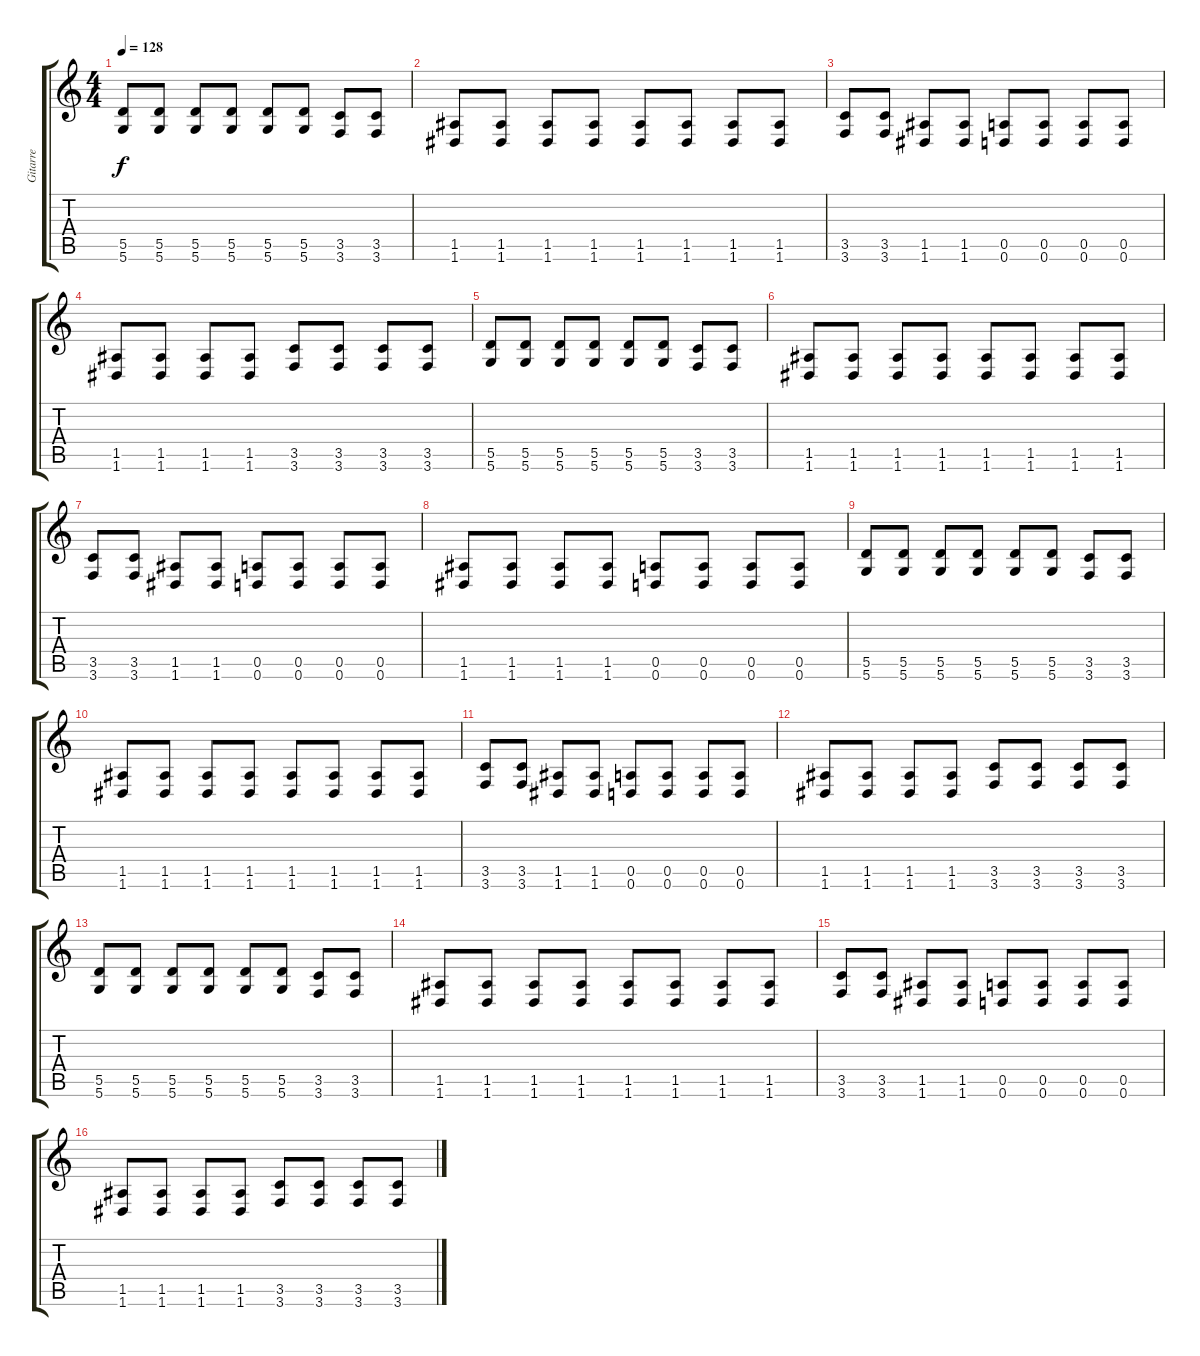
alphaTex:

\track ("Gitarre" "Gitarre") {instrument distortionguitar}
\staff {score tabs}
\tuning (E4 B3 G3 D3 A2 D2) {hide}
\ts (4 4)
\tempo 128
\clef g2
\ks c
(5.5 5.6).8{dy f} (5.5 5.6).8 (5.5 5.6).8 (5.5 5.6).8 (5.5 5.6).8 (5.5 5.6).8 (3.5 3.6).8 (3.5 3.6).8 |
(1.5 1.6).8 (1.5 1.6).8 (1.5 1.6).8 (1.5 1.6).8 (1.5 1.6).8 (1.5 1.6).8 (1.5 1.6).8 (1.5 1.6).8 |
(3.5 3.6).8 (3.5 3.6).8 (1.5 1.6).8 (1.5 1.6).8 (0.5 0.6).8 (0.5 0.6).8 (0.5 0.6).8 (0.5 0.6).8 |
(1.5 1.6).8 (1.5 1.6).8 (1.5 1.6).8 (1.5 1.6).8 (3.5 3.6).8 (3.5 3.6).8 (3.5 3.6).8 (3.5 3.6).8 |
(5.5 5.6).8 (5.5 5.6).8 (5.5 5.6).8 (5.5 5.6).8 (5.5 5.6).8 (5.5 5.6).8 (3.5 3.6).8 (3.5 3.6).8 |
(1.5 1.6).8 (1.5 1.6).8 (1.5 1.6).8 (1.5 1.6).8 (1.5 1.6).8 (1.5 1.6).8 (1.5 1.6).8 (1.5 1.6).8 |
(3.5 3.6).8 (3.5 3.6).8 (1.5 1.6).8 (1.5 1.6).8 (0.5 0.6).8 (0.5 0.6).8 (0.5 0.6).8 (0.5 0.6).8 |
(1.5 1.6).8 (1.5 1.6).8 (1.5 1.6).8 (1.5 1.6).8 (0.5 0.6).8 (0.5 0.6).8 (0.5 0.6).8 (0.5 0.6).8 |
(5.5 5.6).8 (5.5 5.6).8 (5.5 5.6).8 (5.5 5.6).8 (5.5 5.6).8 (5.5 5.6).8 (3.5 3.6).8 (3.5 3.6).8 |
(1.5 1.6).8 (1.5 1.6).8 (1.5 1.6).8 (1.5 1.6).8 (1.5 1.6).8 (1.5 1.6).8 (1.5 1.6).8 (1.5 1.6).8 |
(3.5 3.6).8 (3.5 3.6).8 (1.5 1.6).8 (1.5 1.6).8 (0.5 0.6).8 (0.5 0.6).8 (0.5 0.6).8 (0.5 0.6).8 |
(1.5 1.6).8 (1.5 1.6).8 (1.5 1.6).8 (1.5 1.6).8 (3.5 3.6).8 (3.5 3.6).8 (3.5 3.6).8 (3.5 3.6).8 |
(5.5 5.6).8 (5.5 5.6).8 (5.5 5.6).8 (5.5 5.6).8 (5.5 5.6).8 (5.5 5.6).8 (3.5 3.6).8 (3.5 3.6).8 |
(1.5 1.6).8 (1.5 1.6).8 (1.5 1.6).8 (1.5 1.6).8 (1.5 1.6).8 (1.5 1.6).8 (1.5 1.6).8 (1.5 1.6).8 |
(3.5 3.6).8 (3.5 3.6).8 (1.5 1.6).8 (1.5 1.6).8 (0.5 0.6).8 (0.5 0.6).8 (0.5 0.6).8 (0.5 0.6).8 |
(1.5 1.6).8 (1.5 1.6).8 (1.5 1.6).8 (1.5 1.6).8 (3.5 3.6).8 (3.5 3.6).8 (3.5 3.6).8 (3.5 3.6).8
